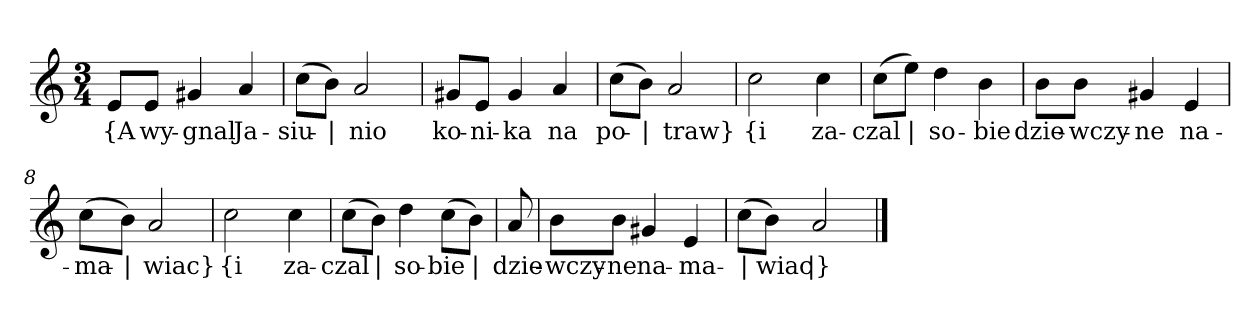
**kern	**text
*part1	*part1
*staff1	*staff1
*clefG2	*
*k[]	*
*a:	*
*M3/4	*
=	=
8e/L	{A
8e/J	wy-
4g#X	-gnal
4a	Ja-
=2	=2
(8cc\L	-siu-
8b\J)	|
2a	-nio
=3	=3
8g#X/L	ko-
8e/J	-ni-
4g#	-ka
4a	na
=4	=4
(8cc\L	po-
8b\J)	|
2a	-traw}
=5y	=5y
2cc	{i
4cc	za-
=6	=6
(8cc\L	-czal
8ee\J)	|
4dd	so-
4b	-bie
=7	=7
8b\L	dzie-
8b\J	-wczy-
4g#X	-ne
4e	na-
=8	=8
(8cc\L	-ma-
8b\J)	|
2a	-wiac}
=9y	=9y
2cc	{i
4cc	za-
=10	=10
(8cc\L	-czal
8b\J)	|
4dd	so-
(8cc\L	-bie
8b\J)	|
=11y	=11y
8a	dzie-
=12	=12
8b\L	-wczy-
8b\J	-ne
4g#X	na-
4e	-ma-
=13	=13
(8cc\L	|
8b\J)	-wiac
2a	|}
==	==
*-	*-
